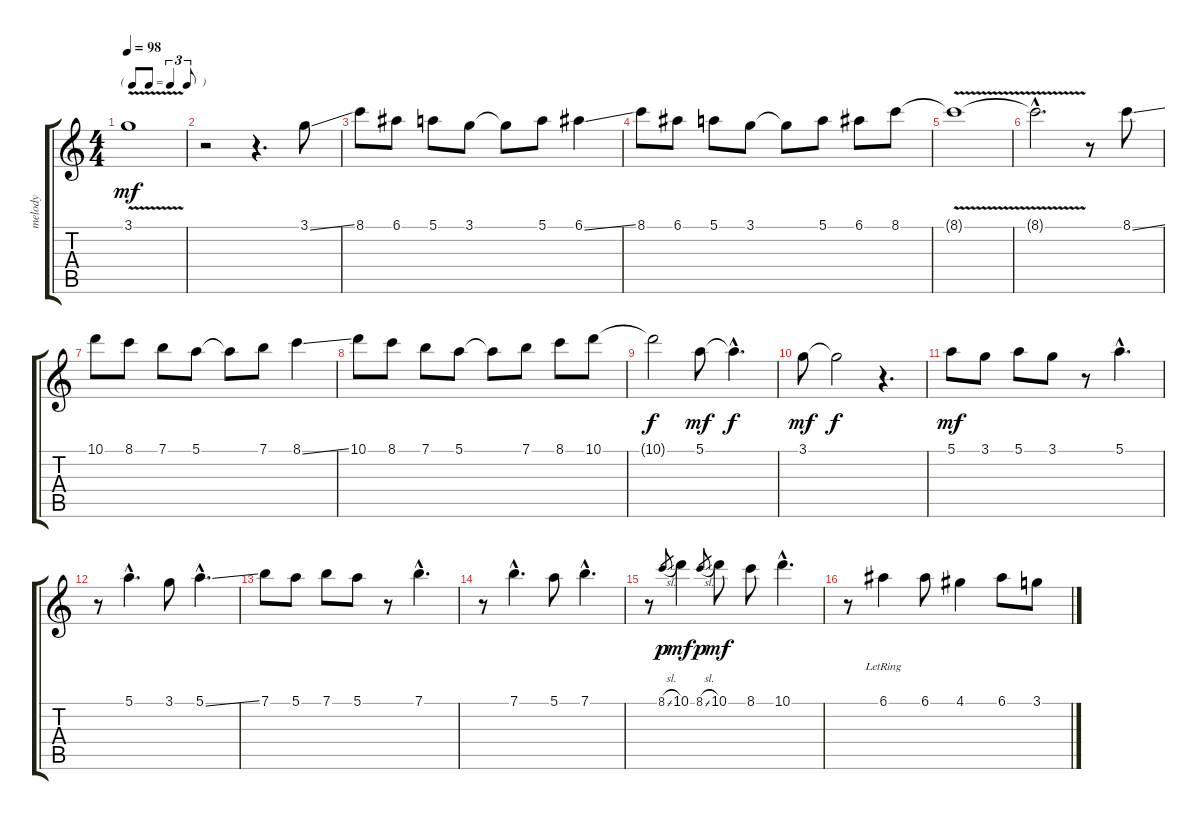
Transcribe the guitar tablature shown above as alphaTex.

\track ("melody" "melody") {instrument acousticguitarnylon}
\staff {score tabs}
\tuning (E4 B3 G3 D3 A2 E2) {hide}
\ts (4 4)
\tf triplet8th
\tempo 98
\clef g2
\ks c
3.1{v t}.1{dy mf} |
r.2 r.4{d} 3.1{ss}.8 |
8.1.8 6.1.8 5.1.8 3.1.8 3.1{t}.8 5.1.8 6.1{ss}.4 |
8.1.8 6.1.8 5.1.8 3.1.8 3.1{t}.8 5.1.8 6.1.8 8.1.8 |
8.1{v t}.1 |
8.1{hac t}.2{d} r.8 8.1{ss}.8 |
10.1.8 8.1.8 7.1.8 5.1.8 5.1{t}.8 7.1.8 8.1{ss}.4 |
10.1.8 8.1.8 7.1.8 5.1.8 5.1{t}.8 7.1.8 8.1.8 10.1.8 |
10.1{t}.2{dy f} 5.1.8{dy mf} 5.1{hac t}.4{d dy f} |
3.1.8{dy mf} 3.1{t}.2{dy f} r.4{d} |
5.1.8{dy mf} 3.1.8 5.1.8 3.1.8 r.8 5.1{hac}.4{d} |
r.8 5.1{hac}.4{d} 3.1.8 5.1{ss hac}.4{d} |
7.1.8 5.1.8 7.1.8 5.1.8 r.8 7.1{hac}.4{d} |
r.8 7.1{hac}.4{d} 5.1.8 7.1{hac}.4{d} |
r.8 8.1{sl}.8{gr dy p} 10.1.4{dy mf} 8.1{sl}.8{gr dy p} 10.1.8{dy mf} 8.1.8 10.1{hac}.4{d} |
r.8 6.1{lr}.4 6.1.8 4.1.4 6.1.8 3.1.8
